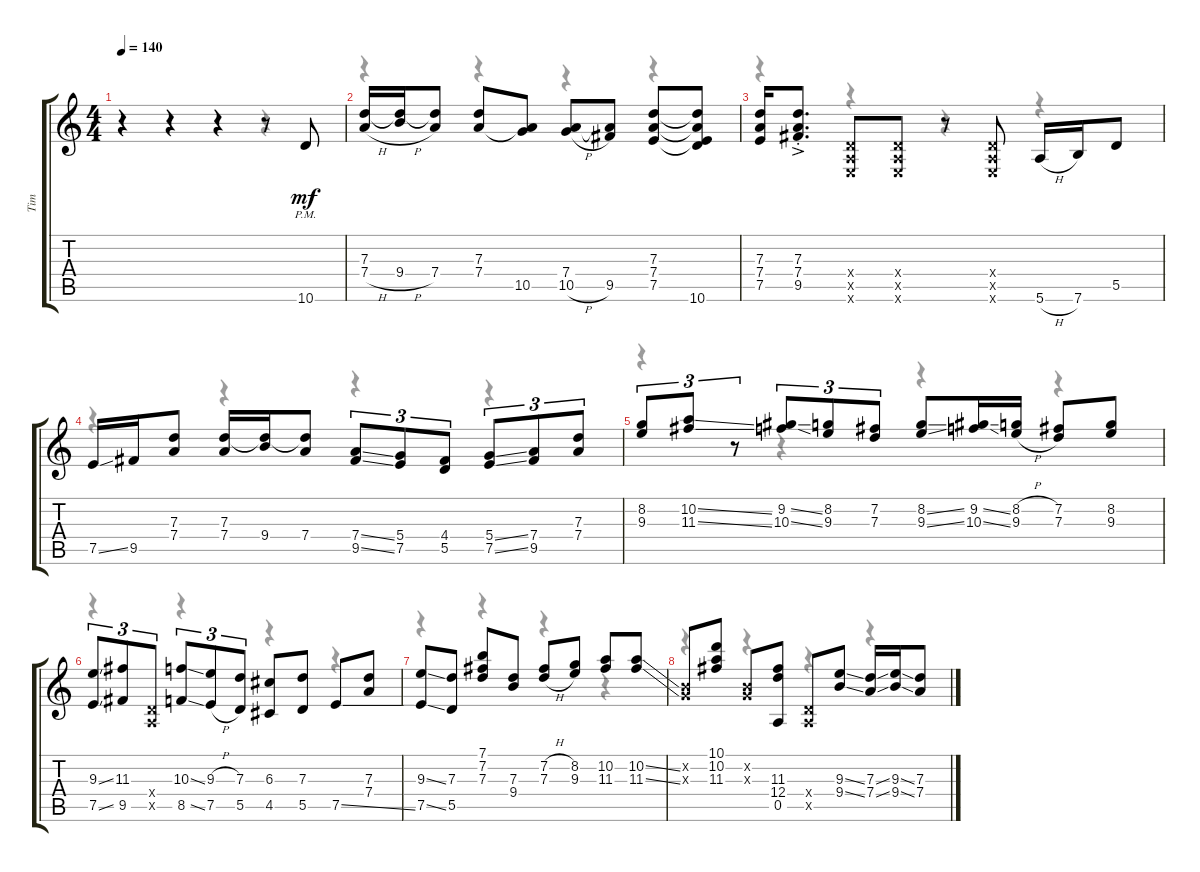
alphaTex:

\track ("Tim" "Tim") {instrument electricguitarclean}
\staff {score tabs}
\tuning (E4 B3 G3 D3 A2 E2) {hide}
\voice
\ts (4 4)
\tempo 140
\clef g2
\ks c
r.4{dy mf} r.4 r.4 r.8 10.6{pm}.8 |
(7.3 7.4{h}).16 (7.3{t} 9.4{h}).16 (7.3{t} 7.4).8 (7.3 7.4).8 (7.4{t} 10.5).8 (7.4 10.5{h}).8 (7.4{t} 9.5).8 (7.3 7.4 7.5).8 (7.3{t} 7.4{t} 7.5{t} 10.6).8 |
(7.3 7.4 7.5).16 (7.3{ac st} 7.4{ac st} 9.5{ac st}).8{d} (0.4{x} 0.5{x} 0.6{x}).8 (0.4{x} 0.5{x} 0.6{x}).8 r.8 (0.4{x} 0.5{x} 0.6{x}).8 5.6{h}.16 7.6.16 5.5.8 |
7.5{ss}.16 9.5.16 (7.3 7.4).8 (7.3 7.4).16 (7.3{t} 9.4).16 (7.3{t} 7.4).8 (7.4{ss} 9.5{ss}).8{tu (3 2)} (5.4 7.5).8{tu (3 2)} (4.4 5.5).8{tu (3 2)} (5.4{ss} 7.5{ss}).8{tu (3 2)} (7.4 9.5).8{tu (3 2)} (7.3 7.4).8{tu (3 2)} |
(8.2 9.3).8{tu (3 2)} (10.2{ss} 11.3{ss}).8{tu (3 2)} r.8{tu (3 2)} (9.2{ss} 10.3{ss}).8{tu (3 2)} (8.2 9.3).8{tu (3 2)} (7.2 7.3).8{tu (3 2)} (8.2{ss} 9.3{ss}).8 (9.2{ss} 10.3{ss}).16 (8.2{h} 9.3{h}).16 (7.2 7.3).8 (8.2 9.3).8 |
(9.3{ss} 7.5{ss}).8{tu (3 2)} (11.3 9.5).8{tu (3 2)} (0.4{x} 0.5{x}).8{tu (3 2)} (10.3{ss} 8.5{ss}).8{tu (3 2)} (9.3{h} 7.5{h}).8{tu (3 2)} (7.3 5.5).8{tu (3 2)} (6.3 4.5).8 (7.3 5.5).8 7.5{ss}.8 (7.3 7.4).8 |
(9.3{ss} 7.5{ss}).8 (7.3 5.5).8 (7.1 7.2 7.3).8 (7.3 9.4).8 (7.2{h} 7.3{h}).8 (8.2 9.3).8 (10.2 11.3).8 (10.2{ss} 11.3{ss}).8 |
(0.2{x} 0.3{x}).8 (10.1 10.2 11.3).8 (0.2{x} 0.3{x}).8 (11.3 12.4 0.5).8 (0.4{x} 0.5{x}).8 (9.3{ss} 9.4{ss}).8 (7.3{ss} 7.4{ss}).16 (9.3{ss} 9.4{ss}).16 (7.3 7.4).8
\voice
\clef g2
\ottava regular
\simile none
\ks c
r.4{dy f} r.4 r.4 r.4 |
r.4 r.4 r.4 r.4 |
r.4 r.4 r.4 r.4 |
r.4 r.4 r.4 r.4 |
r.4 r.4 r.4 r.4 |
r.4 r.4 r.4 r.4 |
r.4 r.4 r.4 r.4 |
r.4 r.4 r.4 r.4
